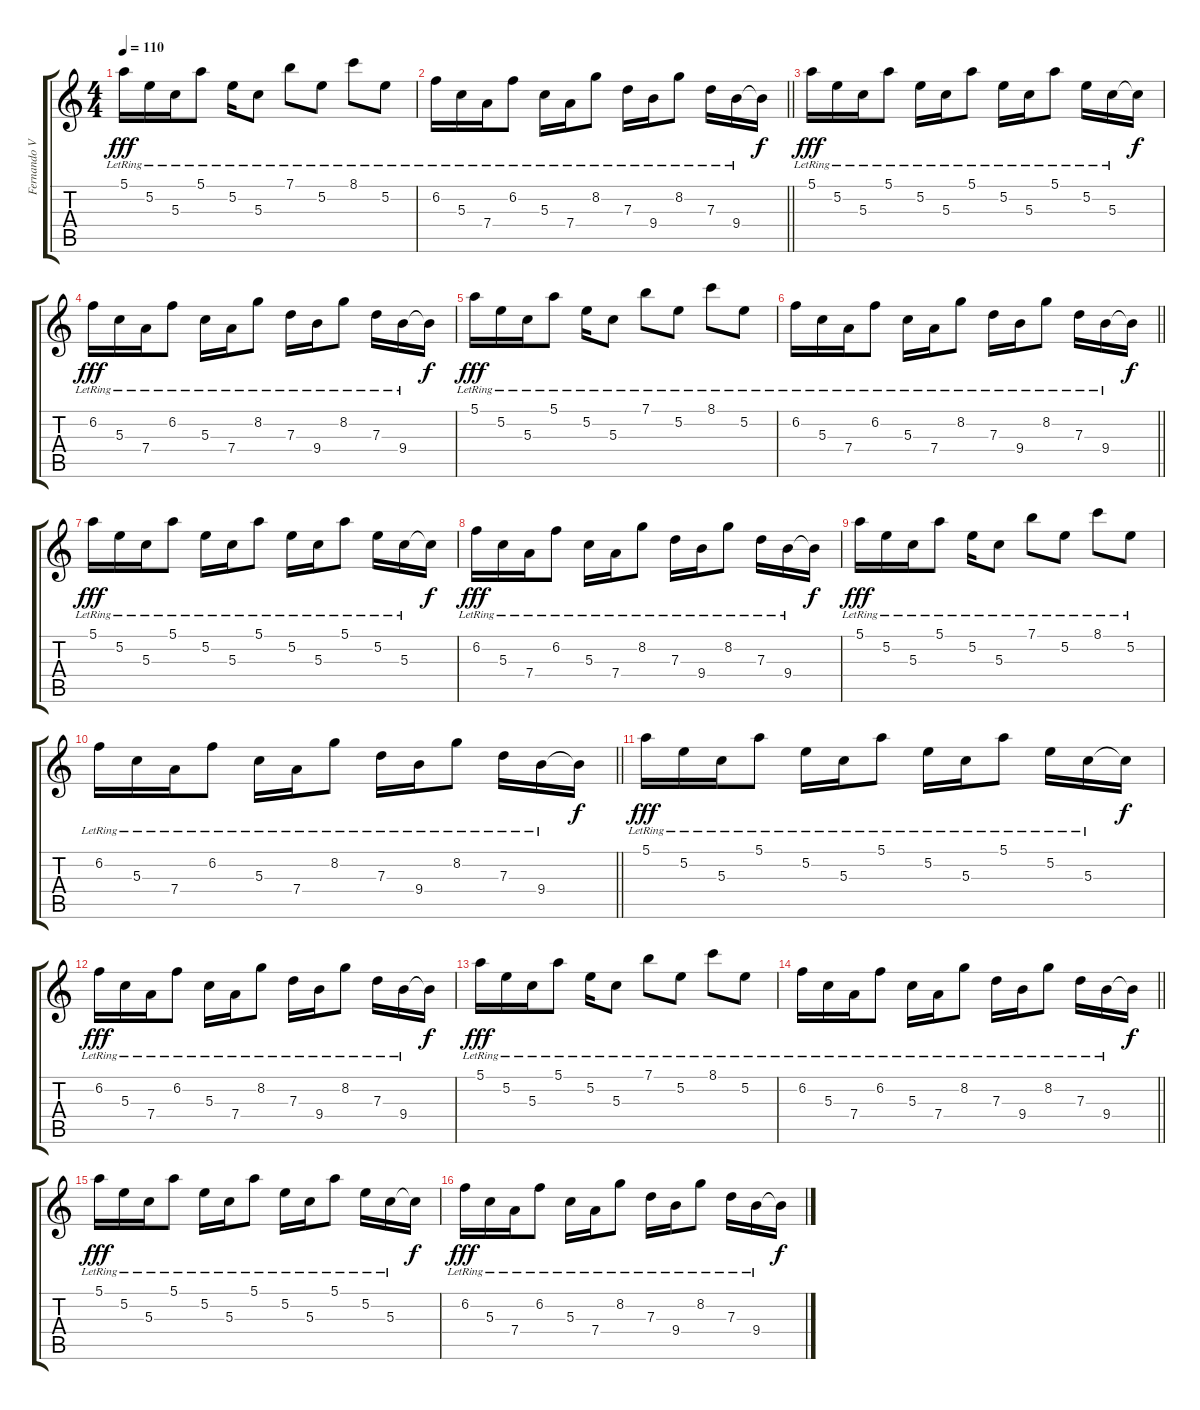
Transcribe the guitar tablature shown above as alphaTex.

\track ("Fernando Vallin" "Fernando V") {instrument electricguitarjazz}
\staff {score tabs}
\tuning (E4 B3 G3 D3 A2 E2) {hide}
\ts (4 4)
\tempo 110
\clef g2
\ks c
5.1{lr}.16{dy fff} 5.2{lr}.16 5.3{lr}.16 5.1{lr}.8 5.2{lr}.16 5.3{lr}.8 7.1{lr}.8 5.2{lr}.8 8.1{lr}.8 5.2{lr}.8 |
\barLineRight lightlight
6.2{lr}.16 5.3{lr}.16 7.4{lr}.16 6.2{lr}.8 5.3{lr}.16 7.4{lr}.16 8.2{lr}.8 7.3{lr}.16 9.4{lr}.16 8.2{lr}.8 7.3{lr}.16 9.4{lr}.16 9.4{t}.16{dy f} |
5.1{lr}.16{dy fff} 5.2{lr}.16 5.3{lr}.16 5.1{lr}.8 5.2{lr}.16 5.3{lr}.16 5.1{lr}.8 5.2{lr}.16 5.3{lr}.16 5.1{lr}.8 5.2{lr}.16 5.3{lr}.16 5.3{t}.16{dy f} |
6.2{lr}.16{dy fff} 5.3{lr}.16 7.4{lr}.16 6.2{lr}.8 5.3{lr}.16 7.4{lr}.16 8.2{lr}.8 7.3{lr}.16 9.4{lr}.16 8.2{lr}.8 7.3{lr}.16 9.4{lr}.16 9.4{t}.16{dy f} |
5.1{lr}.16{dy fff} 5.2{lr}.16 5.3{lr}.16 5.1{lr}.8 5.2{lr}.16 5.3{lr}.8 7.1{lr}.8 5.2{lr}.8 8.1{lr}.8 5.2{lr}.8 |
\barLineRight lightlight
6.2{lr}.16 5.3{lr}.16 7.4{lr}.16 6.2{lr}.8 5.3{lr}.16 7.4{lr}.16 8.2{lr}.8 7.3{lr}.16 9.4{lr}.16 8.2{lr}.8 7.3{lr}.16 9.4{lr}.16 9.4{t}.16{dy f} |
5.1{lr}.16{dy fff} 5.2{lr}.16 5.3{lr}.16 5.1{lr}.8 5.2{lr}.16 5.3{lr}.16 5.1{lr}.8 5.2{lr}.16 5.3{lr}.16 5.1{lr}.8 5.2{lr}.16 5.3{lr}.16 5.3{t}.16{dy f} |
6.2{lr}.16{dy fff} 5.3{lr}.16 7.4{lr}.16 6.2{lr}.8 5.3{lr}.16 7.4{lr}.16 8.2{lr}.8 7.3{lr}.16 9.4{lr}.16 8.2{lr}.8 7.3{lr}.16 9.4{lr}.16 9.4{t}.16{dy f} |
5.1{lr}.16{dy fff} 5.2{lr}.16 5.3{lr}.16 5.1{lr}.8 5.2{lr}.16 5.3{lr}.8 7.1{lr}.8 5.2{lr}.8 8.1{lr}.8 5.2{lr}.8 |
\barLineRight lightlight
6.2{lr}.16 5.3{lr}.16 7.4{lr}.16 6.2{lr}.8 5.3{lr}.16 7.4{lr}.16 8.2{lr}.8 7.3{lr}.16 9.4{lr}.16 8.2{lr}.8 7.3{lr}.16 9.4{lr}.16 9.4{t}.16{dy f} |
5.1{lr}.16{dy fff} 5.2{lr}.16 5.3{lr}.16 5.1{lr}.8 5.2{lr}.16 5.3{lr}.16 5.1{lr}.8 5.2{lr}.16 5.3{lr}.16 5.1{lr}.8 5.2{lr}.16 5.3{lr}.16 5.3{t}.16{dy f} |
6.2{lr}.16{dy fff} 5.3{lr}.16 7.4{lr}.16 6.2{lr}.8 5.3{lr}.16 7.4{lr}.16 8.2{lr}.8 7.3{lr}.16 9.4{lr}.16 8.2{lr}.8 7.3{lr}.16 9.4{lr}.16 9.4{t}.16{dy f} |
5.1{lr}.16{dy fff} 5.2{lr}.16 5.3{lr}.16 5.1{lr}.8 5.2{lr}.16 5.3{lr}.8 7.1{lr}.8 5.2{lr}.8 8.1{lr}.8 5.2{lr}.8 |
\barLineRight lightlight
6.2{lr}.16 5.3{lr}.16 7.4{lr}.16 6.2{lr}.8 5.3{lr}.16 7.4{lr}.16 8.2{lr}.8 7.3{lr}.16 9.4{lr}.16 8.2{lr}.8 7.3{lr}.16 9.4{lr}.16 9.4{t}.16{dy f} |
5.1{lr}.16{dy fff} 5.2{lr}.16 5.3{lr}.16 5.1{lr}.8 5.2{lr}.16 5.3{lr}.16 5.1{lr}.8 5.2{lr}.16 5.3{lr}.16 5.1{lr}.8 5.2{lr}.16 5.3{lr}.16 5.3{t}.16{dy f} |
6.2{lr}.16{dy fff} 5.3{lr}.16 7.4{lr}.16 6.2{lr}.8 5.3{lr}.16 7.4{lr}.16 8.2{lr}.8 7.3{lr}.16 9.4{lr}.16 8.2{lr}.8 7.3{lr}.16 9.4{lr}.16 9.4{t}.16{dy f}
